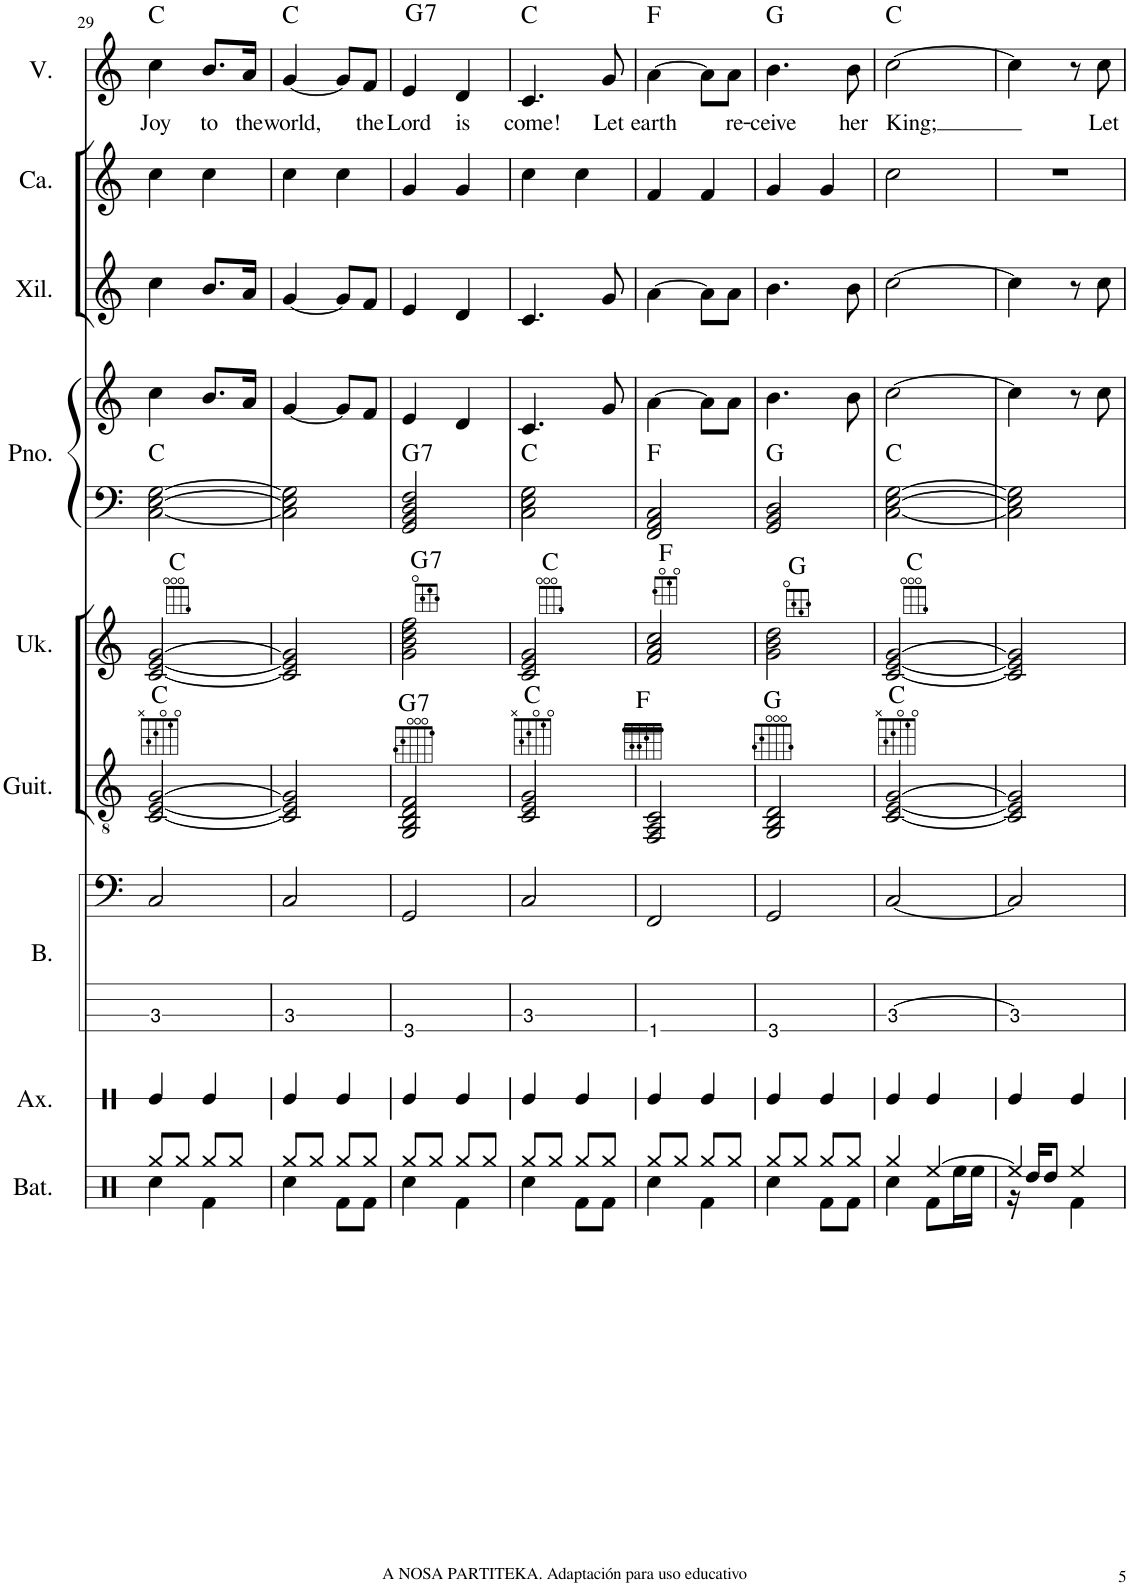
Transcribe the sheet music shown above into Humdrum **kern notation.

**kern	**kern	**kern	**kern	**kern	**harte	**kern	**harte	**kern	**kern	**harte	**kern	**kern	**kern	**text	**harte
*part9	*part8	*part7	*part7	*part6	*part6	*part5	*part5	*part4	*part4	*part4	*part3	*part2	*part1	*part1	*part1
*staff11	*staff10	*staff9	*staff8	*staff7	*	*staff6	*	*staff5	*staff4	*	*staff3	*staff2	*staff1	*staff1	*
*I"Batería	*I"Axóuxeres	*I"Baixo	*	*I"Guitarra	*	*I"Ukelele	*	*I"Piano	*	*	*I"Xilófono	*I"Carillón	*I"Voz	*	*
*I'Bat.	*I'Ax.	*I'B.	*	*I'Guit.	*	*I'Uk.	*	*I'Pno.	*	*	*I'Xil.	*I'Ca.	*I'V.	*	*
!!LO:PB:g=z
*clefX	*clefX	*	*clefF4	*clefGv2	*	*clefG2	*	*clefF4	*clefG2	*	*clefG2	*clefG2	*clefG2	*	*
*	*	*Trd7c12	*Trd7c12	*	*	*	*	*	*	*	*Trd-7c-12	*Trd-14c-24	*	*	*
*k[b-e-]	*k[]	*k[]	*k[]	*k[]	*	*k[]	*	*k[]	*k[]	*	*k[]	*k[]	*k[]	*	*
*M2/4	*M2/4	*M2/4	*M2/4	*M2/4	*	*M2/4	*	*M2/4	*M2/4	*	*M2/4	*M2/4	*M2/4	*	*
=29	=29	=29	=29	=29	=29	=29	=29	=29	=29	=29	=29	=29	=29	=29	=29
*^	*	*	*	*	*	*	*	*	*	*	*	*	*	*	*
!	!	!	!	!	!	!	!	!	!	!	!	!	!	!	!LO:LY:b	!
8Rgg/L	4Rcc\	4Re/	2C	2C/	[2C/ [2E/ [2G/	C:maj	[2c/ [2e/ [2g/	C:maj	[2C\ [2E\ [2G\	4cc\	C:maj	4cc\	4cc\	4cc\	Joy	C:maj
8Rgg/J	.	.	.	.	.	.	.	.	.	.	.	.	.	.	.	.
!	!	!	!	!	!	!	!	!	!	!	!	!	!	!	!LO:LY:b	!
8Rgg/L	4Rf\	4Re/	.	.	.	.	.	.	.	8.b/L	.	8.b/L	4cc\	8.b/L	to	.
8Rgg/J	.	.	.	.	.	.	.	.	.	.	.	.	.	.	.	.
!	!	!	!	!	!	!	!	!	!	!	!	!	!	!	!LO:LY:b	!
.	.	.	.	.	.	.	.	.	.	16a/Jk	.	16a/Jk	.	16a/Jk	the	.
=30	=30	=30	=30	=30	=30	=30	=30	=30	=30	=30	=30	=30	=30	=30	=30	=30
!	!	!	!	!	!	!	!	!	!	!	!	!	!	!	!LO:LY:b	!
8Rgg/L	4Rcc\	4Re/	2C	2C/	2C/] 2E/] 2G/]	.	2c/] 2e/] 2g/]	.	2C\] 2E\] 2G\]	[4g/	.	[4g/	4cc\	[4g/	world,	C:maj
8Rgg/J	.	.	.	.	.	.	.	.	.	.	.	.	.	.	.	.
8Rgg/L	8Rf\L	4Re/	.	.	.	.	.	.	.	8g/L]	.	8g/L]	4cc\	8g/L]	.	.
!	!	!	!	!	!	!	!	!	!	!	!	!	!	!	!LO:LY:b	!
8Rgg/J	8Rf\J	.	.	.	.	.	.	.	.	8f/J	.	8f/J	.	8f/J	the	.
=31	=31	=31	=31	=31	=31	=31	=31	=31	=31	=31	=31	=31	=31	=31	=31	=31
!	!	!	!	!	!	!LO:H:kt=7	!	!LO:H:kt=7	!	!	!LO:H:kt=7	!	!	!	!LO:LY:b	!
8Rgg/L	4Rcc\	4Re/	2GG	2GG/	2GG/ 2BB/ 2D/ 2F/	G:7	2g\ 2b\ 2dd\ 2ff\	G:7	2GG/ 2BB/ 2D/ 2F/	4e/	G:7	4e/	4g/	4e/	Lord	.
8Rgg/J	.	.	.	.	.	.	.	.	.	.	.	.	.	.	.	.
!	!	!	!	!	!	!	!	!	!	!	!	!	!	!	!LO:LY:b	!LO:H:kt=7
8Rgg/L	4Rf\	4Re/	.	.	.	.	.	.	.	4d/	.	4d/	4g/	4d/	is	G:7
8Rgg/J	.	.	.	.	.	.	.	.	.	.	.	.	.	.	.	.
=32	=32	=32	=32	=32	=32	=32	=32	=32	=32	=32	=32	=32	=32	=32	=32	=32
!	!	!	!	!	!	!	!	!	!	!	!	!	!	!	!LO:LY:b	!
8Rgg/L	4Rcc\	4Re/	2C	2C/	2C/ 2E/ 2G/	C:maj	2c/ 2e/ 2g/	C:maj	2C\ 2E\ 2G\	4.c/	C:maj	4.c/	4cc\	4.c/	come!	C:maj
8Rgg/J	.	.	.	.	.	.	.	.	.	.	.	.	.	.	.	.
8Rgg/L	8Rf\L	4Re/	.	.	.	.	.	.	.	.	.	.	4cc\	.	.	.
!	!	!	!	!	!	!	!	!	!	!	!	!	!	!	!LO:LY:b	!
8Rgg/J	8Rf\J	.	.	.	.	.	.	.	.	8g/	.	8g/	.	8g/	Let	.
=33	=33	=33	=33	=33	=33	=33	=33	=33	=33	=33	=33	=33	=33	=33	=33	=33
!	!	!	!	!	!	!	!	!	!	!	!	!	!	!	!LO:LY:b	!
8Rgg/L	4Rcc\	4Re/	2FF	2FF/	2FF/ 2AA/ 2C/	F:maj	2f/ 2a/ 2cc/	F:maj	2FF/ 2AA/ 2C/	[4a\	F:maj	[4a\	4f/	[4a\	earth	F:maj
8Rgg/J	.	.	.	.	.	.	.	.	.	.	.	.	.	.	.	.
8Rgg/L	4Rf\	4Re/	.	.	.	.	.	.	.	8a\L]	.	8a\L]	4f/	8a\L]	.	.
!	!	!	!	!	!	!	!	!	!	!	!	!	!	!	!LO:LY:b	!
8Rgg/J	.	.	.	.	.	.	.	.	.	8a\J	.	8a\J	.	8a\J	re-	.
=34	=34	=34	=34	=34	=34	=34	=34	=34	=34	=34	=34	=34	=34	=34	=34	=34
!	!	!	!	!	!	!	!	!	!	!	!	!	!	!	!LO:LY:b	!
8Rgg/L	4Rcc\	4Re/	2GG	2GG/	2GG/ 2BB/ 2D/	G:maj	2g\ 2b\ 2dd\	G:maj	2GG/ 2BB/ 2D/	4.b\	G:maj	4.b\	4g/	4.b\	-ceive	G:maj
8Rgg/J	.	.	.	.	.	.	.	.	.	.	.	.	.	.	.	.
8Rgg/L	8Rf\L	4Re/	.	.	.	.	.	.	.	.	.	.	4g/	.	.	.
!	!	!	!	!	!	!	!	!	!	!	!	!	!	!	!LO:LY:b	!
8Rgg/J	8Rf\J	.	.	.	.	.	.	.	.	8b\	.	8b\	.	8b\	her	.
=35	=35	=35	=35	=35	=35	=35	=35	=35	=35	=35	=35	=35	=35	=35	=35	=35
!	!	!	!	!	!	!	!	!	!	!	!	!	!	!	!LO:LY:b	!
4Rgg/	4Rcc\	4Re/	[2C	[2C/	[2C/ [2E/ [2G/	C:maj	[2c/ [2e/ [2g/	C:maj	[2C\ [2E\ [2G\	[>2cc\	C:maj	[>2cc\	2cc\	[>2cc\	King;	C:maj
[4Ree/	8Rf\L	4Re/	.	.	.	.	.	.	.	.	.	.	.	.	.	.
.	16Ree\L	.	.	.	.	.	.	.	.	.	.	.	.	.	.	.
.	16Ree\JJ	.	.	.	.	.	.	.	.	.	.	.	.	.	.	.
=36	=36	=36	=36	=36	=36	=36	=36	=36	=36	=36	=36	=36	=36	=36	=36	=36
4Ree/]	16r	4Re/	2C]	2C/]	2C/] 2E/] 2G/]	.	2c/] 2e/] 2g/]	.	2C\] 2E\] 2G\]	4cc\]	.	4cc\]	2r	4cc\]	.	.
.	16Rdd/KL	.	.	.	.	.	.	.	.	.	.	.	.	.	.	.
.	8Rdd/J	.	.	.	.	.	.	.	.	.	.	.	.	.	.	.
4Ree/	4Rf\	4Re/	.	.	.	.	.	.	.	8r	.	8r	.	8r	.	.
!	!	!	!	!	!	!	!	!	!	!	!	!	!	!	!LO:LY:b	!
.	.	.	.	.	.	.	.	.	.	8cc\	.	8cc\	.	8cc\	Let	.
*v	*v	*	*	*	*	*	*	*	*	*	*	*	*	*	*	*
=	=	=	=	=	=	=	=	=	=	=	=	=	=	=	=
*-	*-	*-	*-	*-	*-	*-	*-	*-	*-	*-	*-	*-	*-	*-	*-
